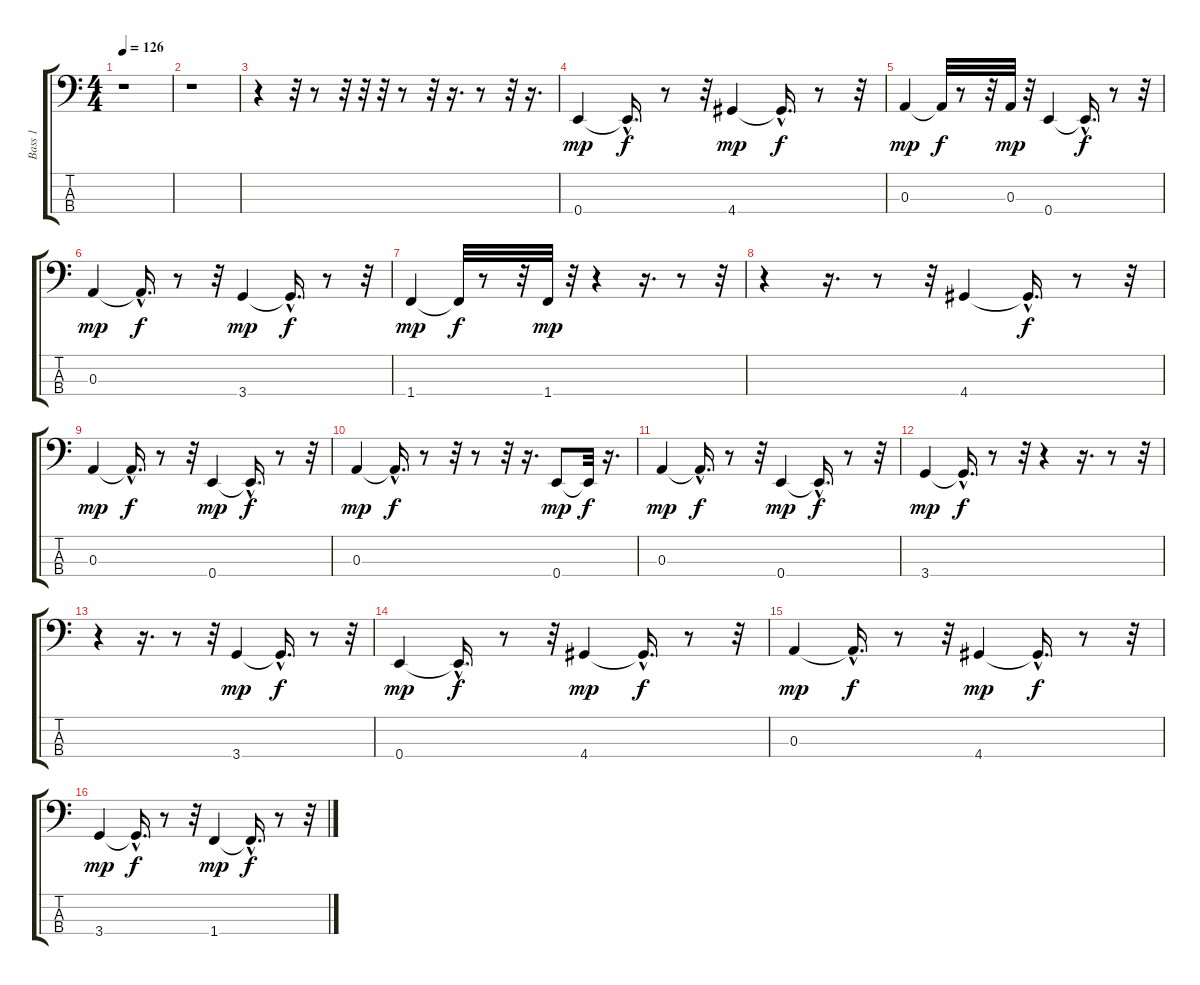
\track ("Bass 1" "Bass 1") {instrument fretlessbass}
\staff {score tabs}
\tuning (G2 D2 A1 E1) {hide}
\ts (4 4)
\tempo 126
\clef f4
\ks c
r.1{dy mp instrument fretlessbass} |
r.1 |
r.4 r.32 r.8 r.32 r.32 r.32 r.8 r.32 r.16{d} r.8 r.32 r.16{d} |
0.4.4 0.4{hac t}.16{d dy f} r.8 r.32 4.4.4{dy mp} 4.4{hac t}.16{d dy f} r.8 r.32 |
0.3.4{dy mp} 0.3{t}.32{dy f} r.8 r.32 0.3.32{dy mp} r.32 0.4.4 0.4{hac t}.16{d dy f} r.8 r.32 |
0.3.4{dy mp} 0.3{hac t}.16{d dy f} r.8 r.32 3.4.4{dy mp} 3.4{hac t}.16{d dy f} r.8 r.32 |
1.4.4{dy mp} 1.4{t}.32{dy f} r.8 r.32 1.4.32{dy mp} r.32 r.4 r.16{d} r.8 r.32 |
r.4 r.16{d} r.8 r.32 4.4.4 4.4{hac t}.16{d dy f} r.8 r.32 |
0.3.4{dy mp} 0.3{hac t}.16{d dy f} r.8 r.32 0.4.4{dy mp} 0.4{hac t}.16{d dy f} r.8 r.32 |
0.3.4{dy mp} 0.3{hac t}.16{d dy f} r.8 r.32 r.8 r.32 r.16{d} 0.4.8{dy mp} 0.4{t}.32{dy f} r.16{d} |
0.3.4{dy mp} 0.3{hac t}.16{d dy f} r.8 r.32 0.4.4{dy mp} 0.4{hac t}.16{d dy f} r.8 r.32 |
3.4.4{dy mp} 3.4{hac t}.16{d dy f} r.8 r.32 r.4 r.16{d} r.8 r.32 |
r.4 r.16{d} r.8 r.32 3.4.4{dy mp} 3.4{hac t}.16{d dy f} r.8 r.32 |
0.4.4{dy mp} 0.4{hac t}.16{d dy f} r.8 r.32 4.4.4{dy mp} 4.4{hac t}.16{d dy f} r.8 r.32 |
0.3.4{dy mp} 0.3{hac t}.16{d dy f} r.8 r.32 4.4.4{dy mp} 4.4{hac t}.16{d dy f} r.8 r.32 |
3.4.4{dy mp} 3.4{hac t}.16{d dy f} r.8 r.32 1.4.4{dy mp} 1.4{hac t}.16{d dy f} r.8 r.32
